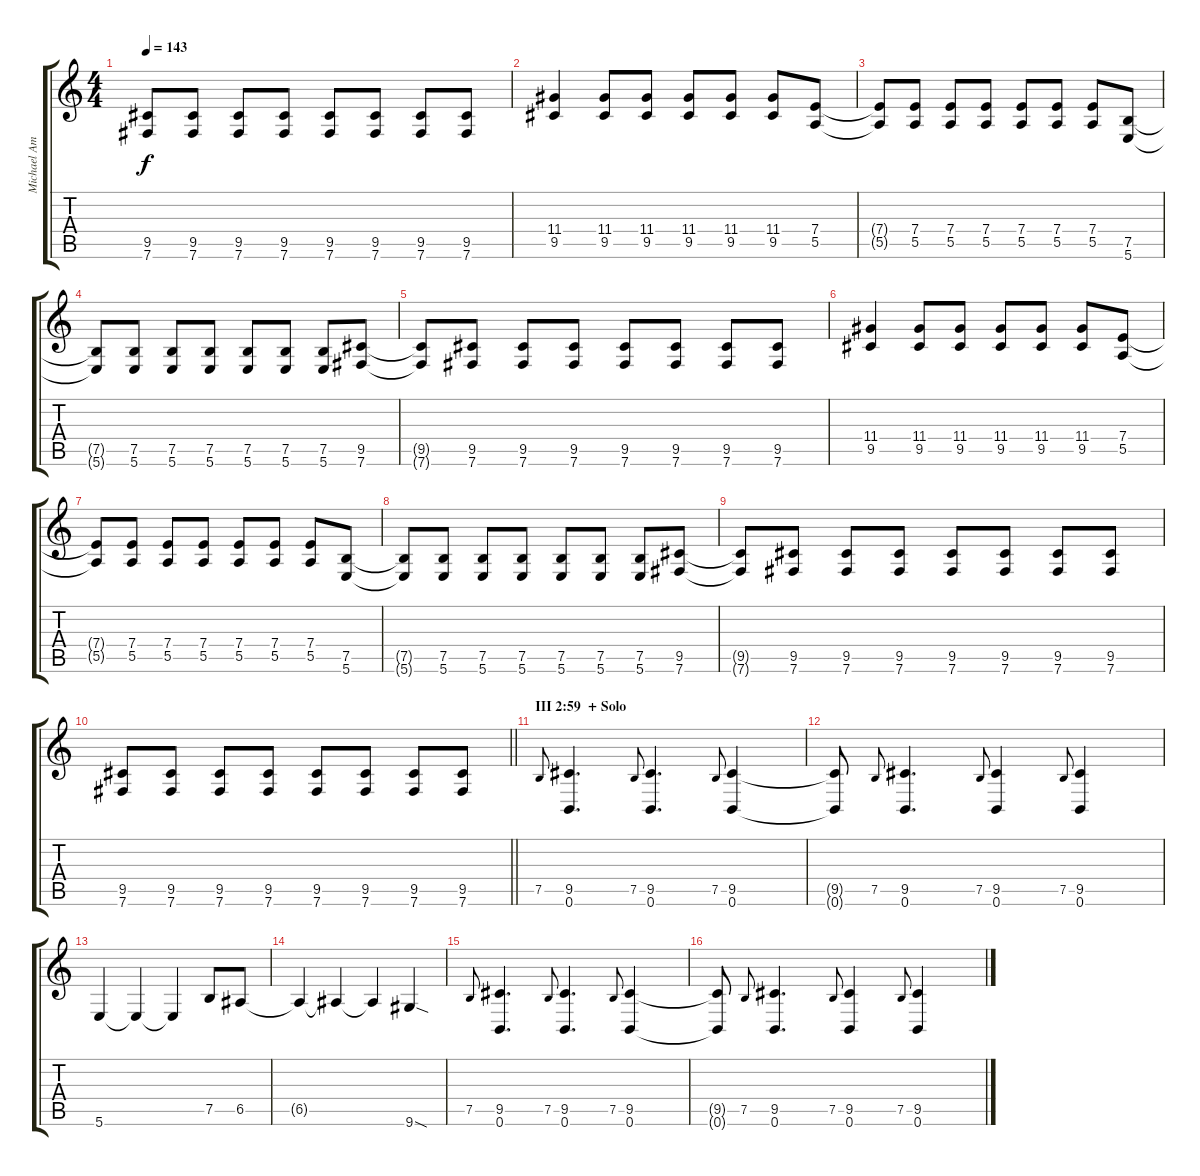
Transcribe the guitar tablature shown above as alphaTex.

\track ("Michael Amott (Rhythm 2:59 + 4:12)" "Michael Am") {instrument distortionguitar}
\staff {score tabs}
\tuning (B3 Gb3 D3 A2 E2 B1) {hide}
\ts (4 4)
\tempo 143
\clef g2
\ks c
(9.5{t} 7.6{t}).8{dy f} (9.5 7.6).8 (9.5 7.6).8 (9.5 7.6).8 (9.5 7.6).8 (9.5 7.6).8 (9.5 7.6).8 (9.5 7.6).8 |
(11.4 9.5).4 (11.4 9.5).8 (11.4 9.5).8 (11.4 9.5).8 (11.4 9.5).8 (11.4 9.5).8 (7.4 5.5).8 |
(7.4{t} 5.5{t}).8 (7.4 5.5).8 (7.4 5.5).8 (7.4 5.5).8 (7.4 5.5).8 (7.4 5.5).8 (7.4 5.5).8 (7.5 5.6).8 |
(7.5{t} 5.6{t}).8 (7.5 5.6).8 (7.5 5.6).8 (7.5 5.6).8 (7.5 5.6).8 (7.5 5.6).8 (7.5 5.6).8 (9.5 7.6).8 |
(9.5{t} 7.6{t}).8 (9.5 7.6).8 (9.5 7.6).8 (9.5 7.6).8 (9.5 7.6).8 (9.5 7.6).8 (9.5 7.6).8 (9.5 7.6).8 |
(11.4 9.5).4 (11.4 9.5).8 (11.4 9.5).8 (11.4 9.5).8 (11.4 9.5).8 (11.4 9.5).8 (7.4 5.5).8 |
(7.4{t} 5.5{t}).8 (7.4 5.5).8 (7.4 5.5).8 (7.4 5.5).8 (7.4 5.5).8 (7.4 5.5).8 (7.4 5.5).8 (7.5 5.6).8 |
(7.5{t} 5.6{t}).8 (7.5 5.6).8 (7.5 5.6).8 (7.5 5.6).8 (7.5 5.6).8 (7.5 5.6).8 (7.5 5.6).8 (9.5 7.6).8 |
(9.5{t} 7.6{t}).8 (9.5 7.6).8 (9.5 7.6).8 (9.5 7.6).8 (9.5 7.6).8 (9.5 7.6).8 (9.5 7.6).8 (9.5 7.6).8 |
\barLineRight lightlight
(9.5 7.6).8 (9.5 7.6).8 (9.5 7.6).8 (9.5 7.6).8 (9.5 7.6).8 (9.5 7.6).8 (9.5 7.6).8 (9.5 7.6).8 |
\section ("" "III 2:59  + Solo")
7.5.8{gr onbeat} (9.5 0.6).4{d} 7.5.8{gr onbeat} (9.5 0.6).4{d} 7.5.8{gr onbeat} (9.5 0.6).4 |
(9.5{t} 0.6{t}).8 7.5.8{gr onbeat} (9.5 0.6).4{d} 7.5.8{gr onbeat} (9.5 0.6).4 7.5.8{gr onbeat} (9.5 0.6).4 |
5.6.4 5.6{t}.4 5.6{t}.4 7.5.8 6.5.8 |
6.5{t}.4 6.5{t}.4 6.5{t}.4 9.6{sod}.4 |
7.5.8{gr onbeat} (9.5 0.6).4{d} 7.5.8{gr onbeat} (9.5 0.6).4{d} 7.5.8{gr onbeat} (9.5 0.6).4 |
(9.5{t} 0.6{t}).8 7.5.8{gr onbeat} (9.5 0.6).4{d} 7.5.8{gr onbeat} (9.5 0.6).4 7.5.8{gr onbeat} (9.5 0.6).4
